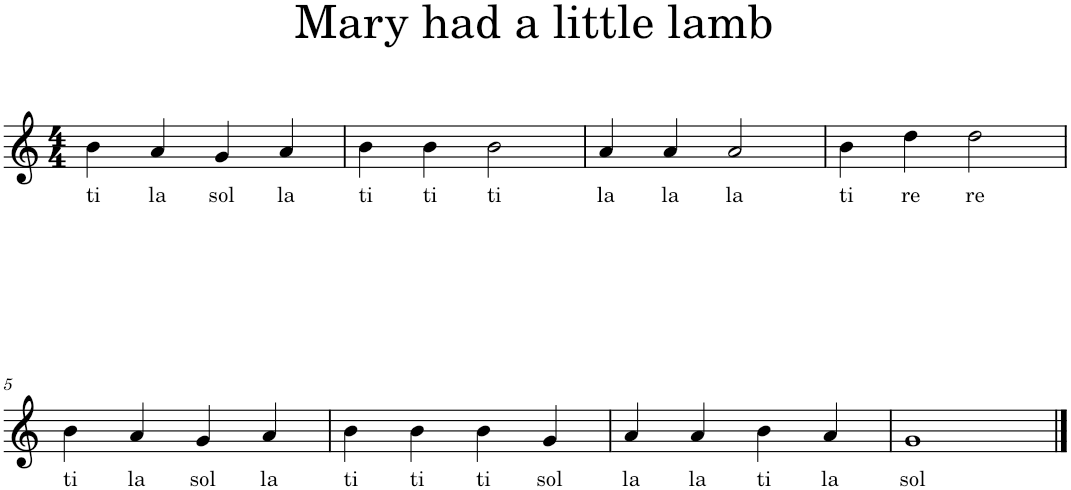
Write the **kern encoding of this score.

**kern	**text
*part1	*part1
*staff1	*staff1
*I"Piano	*
*I'Pno.	*
*clefG2	*
*k[]	*
*M4/4	*
=1	=1
!	!LO:LY:b
4b\	ti
!	!LO:LY:b
4a/	la
!	!LO:LY:b
4g/	sol
!	!LO:LY:b
4a/	la
=2	=2
!	!LO:LY:b
4b\	ti
!	!LO:LY:b
4b\	ti
!	!LO:LY:b
2b\	ti
=3	=3
!	!LO:LY:b
4a/	la
!	!LO:LY:b
4a/	la
!	!LO:LY:b
2a/	la
=4	=4
!	!LO:LY:b
4b\	ti
!	!LO:LY:b
4dd\	re
!	!LO:LY:b
2dd\	re
!!LO:LB:g=z
=5	=5
!	!LO:LY:b
4b\	ti
!	!LO:LY:b
4a/	la
!	!LO:LY:b
4g/	sol
!	!LO:LY:b
4a/	la
=6	=6
!	!LO:LY:b
4b\	ti
!	!LO:LY:b
4b\	ti
!	!LO:LY:b
4b\	ti
!	!LO:LY:b
4g/	sol
=7	=7
!	!LO:LY:b
4a/	la
!	!LO:LY:b
4a/	la
!	!LO:LY:b
4b\	ti
!	!LO:LY:b
4a/	la
=8	=8
!	!LO:LY:b
1g	sol
==	==
*-	*-
